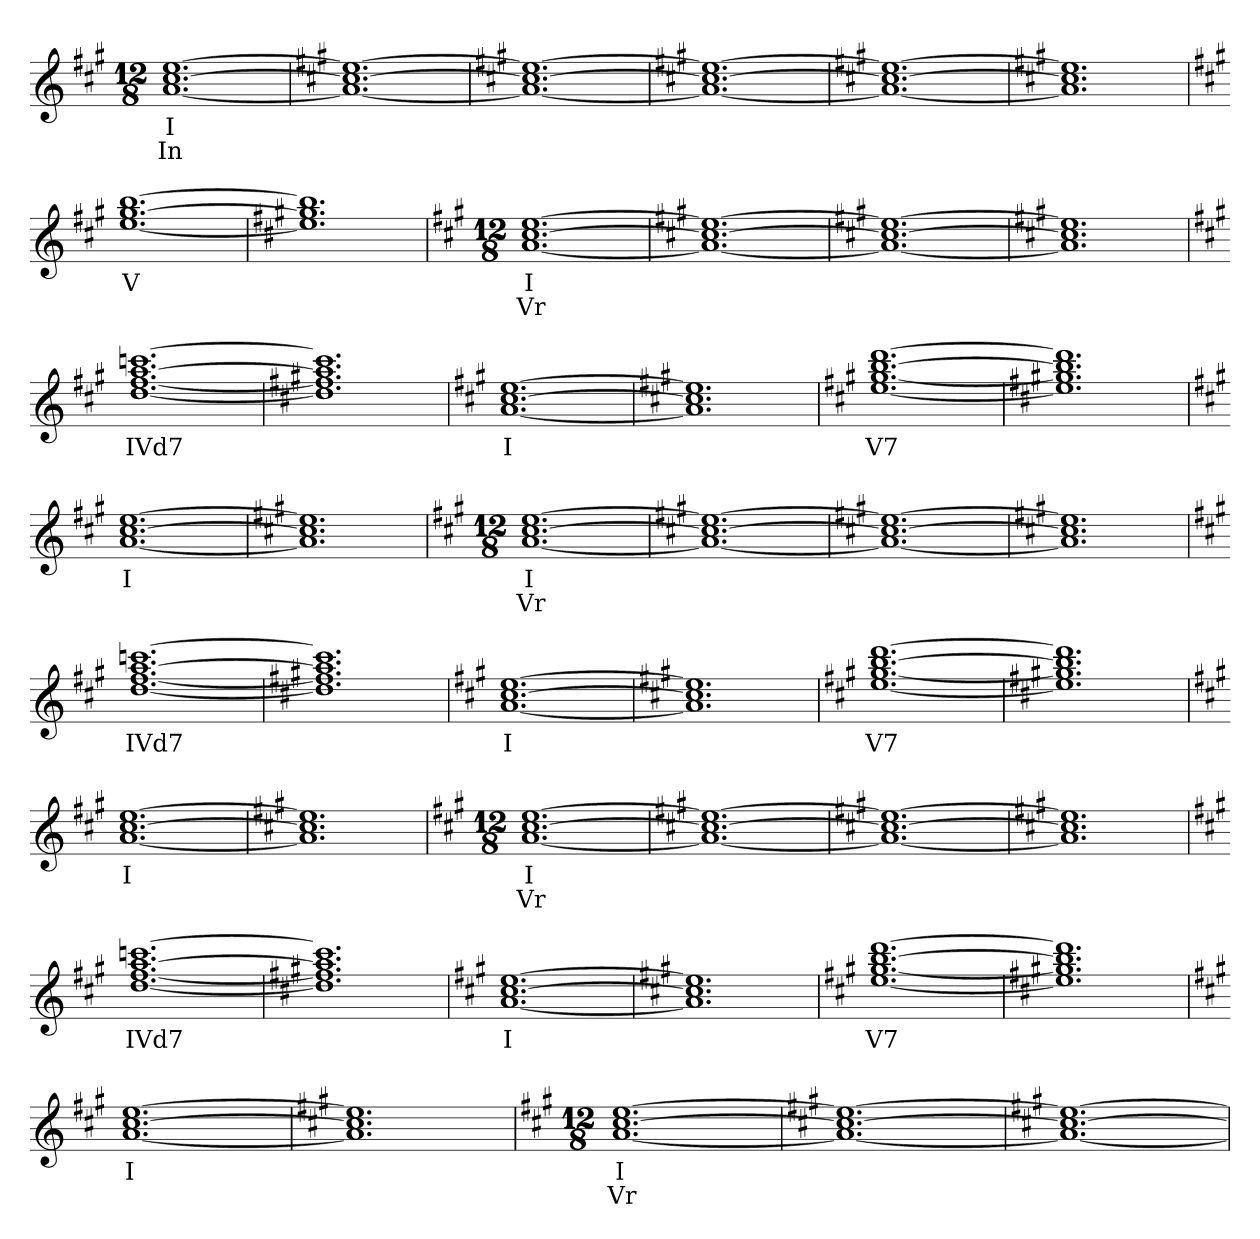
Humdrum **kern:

**kern	**text	**text
*part1	*part1	*part1
*staff1	*staff1	*staff1
*k[f#c#g#]	*	*
*A:	*	*
*M12/8	*	*
=	=	=
[1.a [1.cc# [1.ee	I	In
=	=	=
*k[f#c#g#]	*	*
*A:	*	*
1.a_ 1.cc#_ 1.ee_	.	.
=	=	=
*k[f#c#g#]	*	*
*A:	*	*
1.a_ 1.cc#_ 1.ee_	.	.
=	=	=
*k[f#c#g#]	*	*
*A:	*	*
1.a_ 1.cc#_ 1.ee_	.	.
=	=	=
*k[f#c#g#]	*	*
*A:	*	*
1.a_ 1.cc#_ 1.ee_	.	.
=	=	=
*k[f#c#g#]	*	*
*A:	*	*
1.a] 1.cc#] 1.ee]	.	.
=	=	=
*k[f#c#g#]	*	*
*A:	*	*
[1.ee [1.gg# [1.bb	V	.
=	=	=
*k[f#c#g#]	*	*
*A:	*	*
1.ee] 1.gg#] 1.bb]	.	.
=	=	=
*k[f#c#g#]	*	*
*A:	*	*
*M12/8	*	*
[1.a [1.cc# [1.ee	I	Vr
=	=	=
*k[f#c#g#]	*	*
*A:	*	*
1.a_ 1.cc#_ 1.ee_	.	.
=	=	=
*k[f#c#g#]	*	*
*A:	*	*
1.a_ 1.cc#_ 1.ee_	.	.
=	=	=
*k[f#c#g#]	*	*
*A:	*	*
1.a] 1.cc#] 1.ee]	.	.
=	=	=
*k[f#c#g#]	*	*
*A:	*	*
[1.dd [1.ff# [1.aa [1.cccn	IVd7	.
=	=	=
*k[f#c#g#]	*	*
*A:	*	*
1.dd] 1.ff#] 1.aa] 1.cccn]	.	.
=	=	=
*k[f#c#g#]	*	*
*A:	*	*
[1.a [1.cc# [1.ee	I	.
=	=	=
*k[f#c#g#]	*	*
*A:	*	*
1.a] 1.cc#] 1.ee]	.	.
=	=	=
*k[f#c#g#]	*	*
*A:	*	*
[1.ee [1.gg# [1.bb [1.ddd	V7	.
=	=	=
*k[f#c#g#]	*	*
*A:	*	*
1.ee] 1.gg#] 1.bb] 1.ddd]	.	.
=	=	=
*k[f#c#g#]	*	*
*A:	*	*
[1.a [1.cc# [1.ee	I	.
=	=	=
*k[f#c#g#]	*	*
*A:	*	*
1.a] 1.cc#] 1.ee]	.	.
=	=	=
*k[f#c#g#]	*	*
*A:	*	*
*M12/8	*	*
[1.a [1.cc# [1.ee	I	Vr
=	=	=
*k[f#c#g#]	*	*
*A:	*	*
1.a_ 1.cc#_ 1.ee_	.	.
=	=	=
*k[f#c#g#]	*	*
*A:	*	*
1.a_ 1.cc#_ 1.ee_	.	.
=	=	=
*k[f#c#g#]	*	*
*A:	*	*
1.a] 1.cc#] 1.ee]	.	.
=	=	=
*k[f#c#g#]	*	*
*A:	*	*
[1.dd [1.ff# [1.aa [1.cccn	IVd7	.
=	=	=
*k[f#c#g#]	*	*
*A:	*	*
1.dd] 1.ff#] 1.aa] 1.cccn]	.	.
=	=	=
*k[f#c#g#]	*	*
*A:	*	*
[1.a [1.cc# [1.ee	I	.
=	=	=
*k[f#c#g#]	*	*
*A:	*	*
1.a] 1.cc#] 1.ee]	.	.
=	=	=
*k[f#c#g#]	*	*
*A:	*	*
[1.ee [1.gg# [1.bb [1.ddd	V7	.
=	=	=
*k[f#c#g#]	*	*
*A:	*	*
1.ee] 1.gg#] 1.bb] 1.ddd]	.	.
=	=	=
*k[f#c#g#]	*	*
*A:	*	*
[1.a [1.cc# [1.ee	I	.
=	=	=
*k[f#c#g#]	*	*
*A:	*	*
1.a] 1.cc#] 1.ee]	.	.
=	=	=
*k[f#c#g#]	*	*
*A:	*	*
*M12/8	*	*
[1.a [1.cc# [1.ee	I	Vr
=	=	=
*k[f#c#g#]	*	*
*A:	*	*
1.a_ 1.cc#_ 1.ee_	.	.
=	=	=
*k[f#c#g#]	*	*
*A:	*	*
1.a_ 1.cc#_ 1.ee_	.	.
=	=	=
*k[f#c#g#]	*	*
*A:	*	*
1.a] 1.cc#] 1.ee]	.	.
=	=	=
*k[f#c#g#]	*	*
*A:	*	*
[1.dd [1.ff# [1.aa [1.cccn	IVd7	.
=	=	=
*k[f#c#g#]	*	*
*A:	*	*
1.dd] 1.ff#] 1.aa] 1.cccn]	.	.
=	=	=
*k[f#c#g#]	*	*
*A:	*	*
[1.a [1.cc# [1.ee	I	.
=	=	=
*k[f#c#g#]	*	*
*A:	*	*
1.a] 1.cc#] 1.ee]	.	.
=	=	=
*k[f#c#g#]	*	*
*A:	*	*
[1.ee [1.gg# [1.bb [1.ddd	V7	.
=	=	=
*k[f#c#g#]	*	*
*A:	*	*
1.ee] 1.gg#] 1.bb] 1.ddd]	.	.
=	=	=
*k[f#c#g#]	*	*
*A:	*	*
[1.a [1.cc# [1.ee	I	.
=	=	=
*k[f#c#g#]	*	*
*A:	*	*
1.a] 1.cc#] 1.ee]	.	.
=	=	=
*k[f#c#g#]	*	*
*A:	*	*
*M12/8	*	*
[1.a [1.cc# [1.ee	I	Vr
=	=	=
*k[f#c#g#]	*	*
*A:	*	*
1.a_ 1.cc#_ 1.ee_	.	.
=	=	=
*k[f#c#g#]	*	*
*A:	*	*
1.a_ 1.cc#_ 1.ee_	.	.
=	=	=
*-	*-	*-
